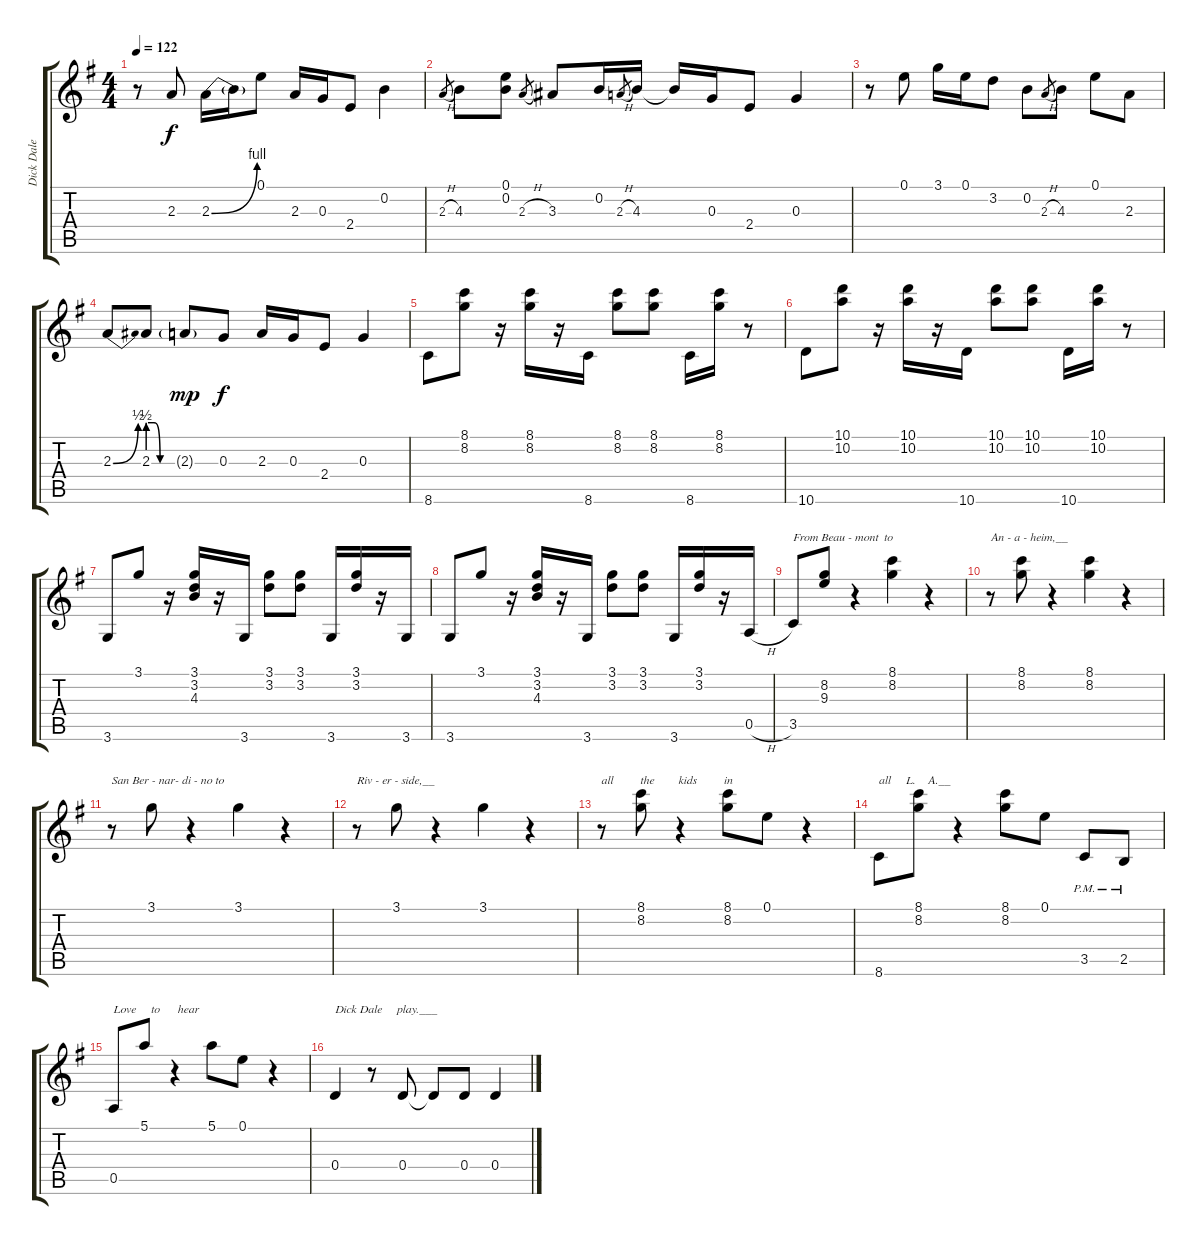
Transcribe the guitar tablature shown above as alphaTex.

\track ("Dick Dale" "Dick Dale") {instrument electricguitarclean}
\staff {score tabs}
\tuning (E4 B3 G3 D3 A2 E2) {hide}
\ts (4 4)
\tempo 122
\clef g2
\ks g
r.8{dy f} 2.3.8 2.3{be (bend 0 0 60 4)}.16 2.3{t}.16 0.1.8 2.3.16 0.3.16 2.4.8 0.2.4 |
2.3{h}.8{gr} 4.3.8 (0.1 0.2).8 2.3{h}.8{gr} 3.3.8 0.2.16 2.3{h}.8{gr} 4.3.16 4.3{t}.16 0.3.16 2.4.8 0.3.4 |
r.8 0.1.8 3.1.16 0.1.16 3.2.8 0.2.8 2.3{h}.8{gr} 4.3.8 0.1.8 2.3.8 |
2.3{be (bend 0 0 60 2)}.8 2.3{be (custom 0 2 15 2 30 0 60 0)}.8 2.3{g}.8{dy mp} 0.3.8{dy f} 2.3.16 0.3.16 2.4.8 0.3.4 |
8.6.8 (8.1 8.2).8 r.16 (8.1 8.2).16 r.16 8.6.16 (8.1 8.2).8 (8.1 8.2).8 8.6.16 (8.1 8.2).16 r.8 |
10.6.8 (10.1 10.2).8 r.16 (10.1 10.2).16 r.16 10.6.16 (10.1 10.2).8 (10.1 10.2).8 10.6.16 (10.1 10.2).16 r.8 |
3.6.8 3.1.8 r.16 (3.1 3.2 4.3).16 r.16 3.6.16 (3.1 3.2).8 (3.1 3.2).8 3.6.16 (3.1 3.2).16 r.16 3.6.16 |
3.6.8 3.1.8 r.16 (3.1 3.2 4.3).16 r.16 3.6.16 (3.1 3.2).8 (3.1 3.2).8 3.6.16 (3.1 3.2).16 r.16 0.5{h}.16 |
3.5.8{txt "From Beau - mont  to"} (8.2 9.3).8 r.4 (8.1 8.2).4 r.4 |
r.8{txt "An - a - heim,__"} (8.1 8.2).8 r.4 (8.1 8.2).4 r.4 |
r.8{txt "San Ber - nar- di - no to"} 3.1.8 r.4 3.1.4 r.4 |
r.8{txt "Riv - er - side,__"} 3.1.8 r.4 3.1.4 r.4 |
r.8{txt "all         the        kids         in "} (8.1 8.2).8 r.4 (8.1 8.2).8 0.1.8 r.4 |
8.6.8{txt "all     L.    A.__"} (8.1 8.2).8 r.4 (8.1 8.2).8 0.1.8 3.5{pm}.8 2.5{pm}.8 |
0.5.8{txt "Love     to      hear "} 5.1.8 r.4 5.1.8 0.1.8 r.4 |
0.4.4{txt "Dick Dale     play.___"} r.8 0.4.8 0.4{t}.8 0.4.8 0.4.4
